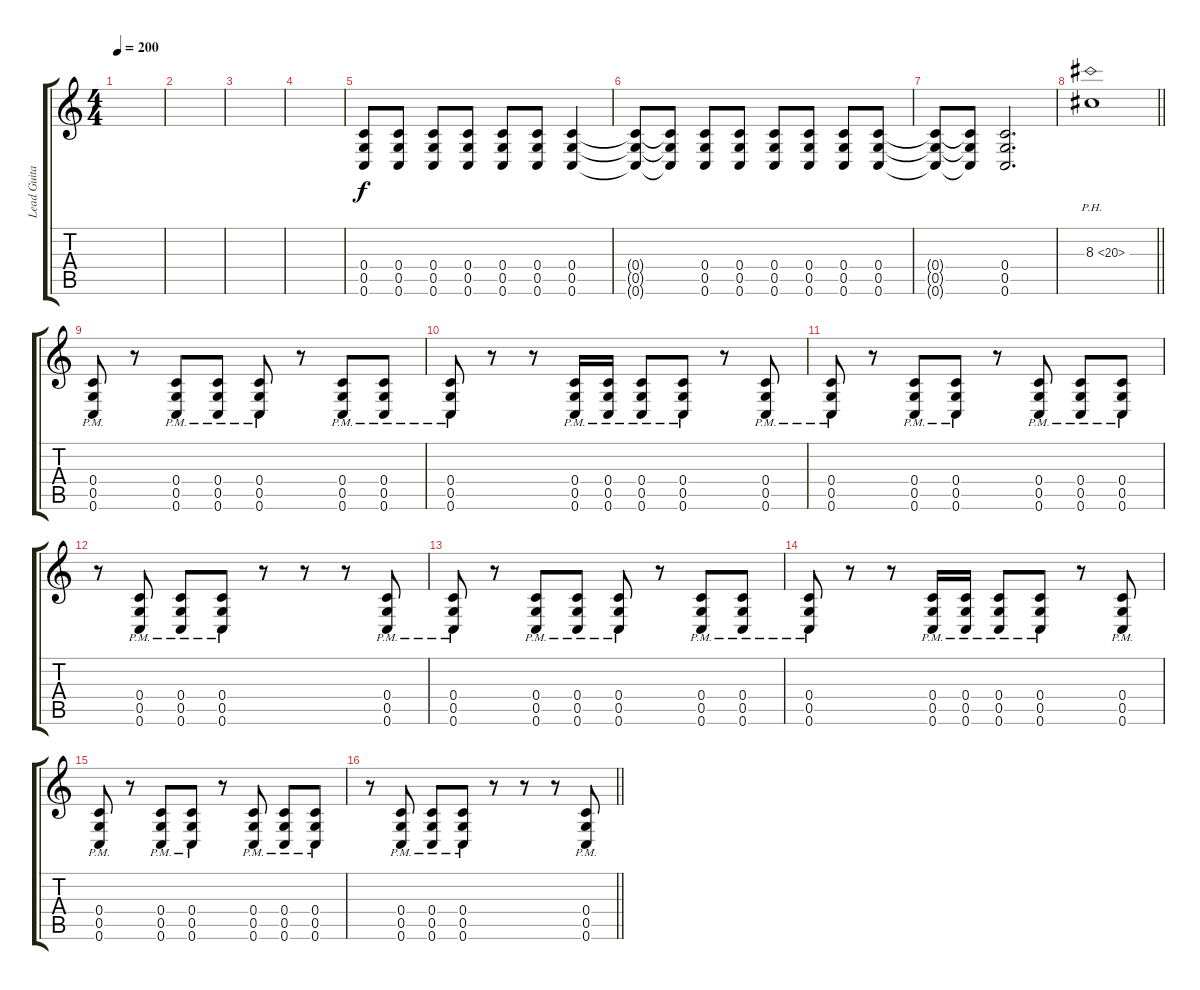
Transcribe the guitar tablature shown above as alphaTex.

\track ("Lead Guitar" "Lead Guita") {instrument distortionguitar}
\staff {score tabs}
\tuning (D4 A3 F3 C3 G2 C2) {hide}
\ts (4 4)
\tempo 200
\clef g2
\ks c
|
|
|
|
(0.4 0.5 0.6).8 (0.4 0.5 0.6).8 (0.4 0.5 0.6).8 (0.4 0.5 0.6).8 (0.4 0.5 0.6).8 (0.4 0.5 0.6).8 (0.4 0.5 0.6).4 |
(0.4{t} 0.5{t} 0.6{t}).8 (0.4{t} 0.5{t} 0.6{t}).8 (0.4 0.5 0.6).8 (0.4 0.5 0.6).8 (0.4 0.5 0.6).8 (0.4 0.5 0.6).8 (0.4 0.5 0.6).8 (0.4 0.5 0.6).8 |
(0.4{t} 0.5{t} 0.6{t}).8 (0.4{t} 0.5{t} 0.6{t}).8 (0.4 0.5 0.6).2{d} |
\barLineRight lightlight
8.3{ph 12}.1 |
(0.4{pm} 0.5{pm} 0.6{pm}).8 r.8 (0.4{pm} 0.5{pm} 0.6{pm}).8 (0.4{pm} 0.5{pm} 0.6{pm}).8 (0.4{pm} 0.5{pm} 0.6{pm}).8 r.8 (0.4{pm} 0.5{pm} 0.6{pm}).8 (0.4{pm} 0.5{pm} 0.6{pm}).8 |
(0.4{pm} 0.5{pm} 0.6{pm}).8 r.8 r.8 (0.4{pm} 0.5{pm} 0.6{pm}).16 (0.4{pm} 0.5{pm} 0.6{pm}).16 (0.4{pm} 0.5{pm} 0.6{pm}).8 (0.4{pm} 0.5{pm} 0.6{pm}).8 r.8 (0.4{pm} 0.5{pm} 0.6{pm}).8 |
(0.4{pm} 0.5{pm} 0.6{pm}).8 r.8 (0.4{pm} 0.5{pm} 0.6{pm}).8 (0.4{pm} 0.5{pm} 0.6{pm}).8 r.8 (0.4{pm} 0.5{pm} 0.6{pm}).8 (0.4{pm} 0.5{pm} 0.6{pm}).8 (0.4{pm} 0.5{pm} 0.6{pm}).8 |
r.8 (0.4{pm} 0.5{pm} 0.6{pm}).8 (0.4{pm} 0.5{pm} 0.6{pm}).8 (0.4{pm} 0.5{pm} 0.6{pm}).8 r.8 r.8 r.8 (0.4{pm} 0.5{pm} 0.6{pm}).8 |
(0.4{pm} 0.5{pm} 0.6{pm}).8 r.8 (0.4{pm} 0.5{pm} 0.6{pm}).8 (0.4{pm} 0.5{pm} 0.6{pm}).8 (0.4{pm} 0.5{pm} 0.6{pm}).8 r.8 (0.4{pm} 0.5{pm} 0.6{pm}).8 (0.4{pm} 0.5{pm} 0.6{pm}).8 |
(0.4{pm} 0.5{pm} 0.6{pm}).8 r.8 r.8 (0.4{pm} 0.5{pm} 0.6{pm}).16 (0.4{pm} 0.5{pm} 0.6{pm}).16 (0.4{pm} 0.5{pm} 0.6{pm}).8 (0.4{pm} 0.5{pm} 0.6{pm}).8 r.8 (0.4{pm} 0.5{pm} 0.6{pm}).8 |
(0.4{pm} 0.5{pm} 0.6{pm}).8 r.8 (0.4{pm} 0.5{pm} 0.6{pm}).8 (0.4{pm} 0.5{pm} 0.6{pm}).8 r.8 (0.4{pm} 0.5{pm} 0.6{pm}).8 (0.4{pm} 0.5{pm} 0.6{pm}).8 (0.4{pm} 0.5{pm} 0.6{pm}).8 |
\barLineRight lightlight
r.8 (0.4{pm} 0.5{pm} 0.6{pm}).8 (0.4{pm} 0.5{pm} 0.6{pm}).8 (0.4{pm} 0.5{pm} 0.6{pm}).8 r.8 r.8 r.8 (0.4{pm} 0.5{pm} 0.6{pm}).8
